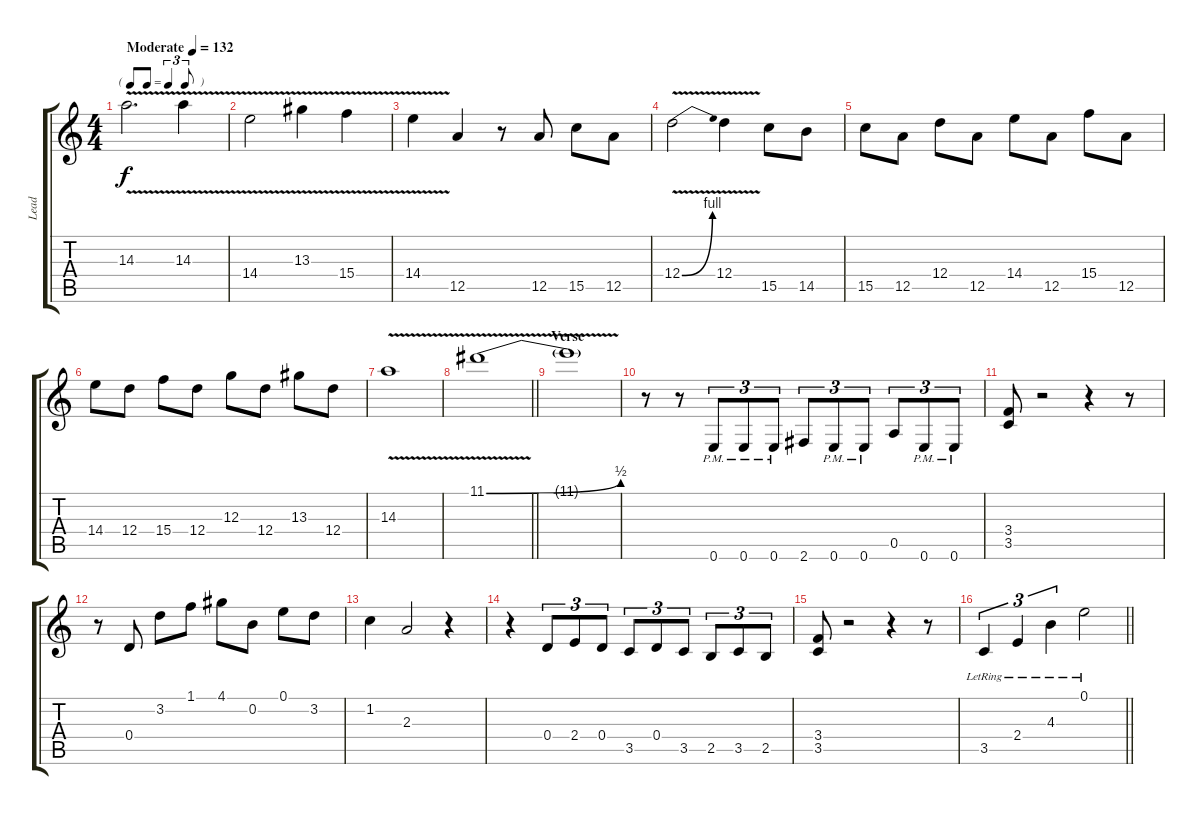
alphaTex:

\track ("Lead" "Lead") {instrument distortionguitar}
\staff {score tabs}
\tuning (E4 B3 G3 D3 A2 E2) {hide}
\ts (4 4)
\tf triplet8th
\tempo (132 "Moderate")
\clef g2
\ks c
14.3{v}.2{d dy f instrument distortionguitar} 14.3{v}.4 |
14.4{v}.2 13.3{v}.4 15.4{v}.4 |
14.4{v}.4 12.5.4 r.8 12.5.8 15.5.8 12.5.8 |
12.4{be (bend 0 0 60 4) v}.2 12.4{v}.4 15.5.8 14.5.8 |
15.5.8 12.5.8 12.4.8 12.5.8 14.4.8 12.5.8 15.4.8 12.5.8 |
14.4.8 12.4.8 15.4.8 12.4.8 12.3.8 12.4.8 13.3.8 12.4.8 |
14.3{v}.1 |
\barLineRight lightlight
11.1{be (bend 0 0 60 2) v}.1 |
\section ("" "Verse")
11.1{t}.1 |
r.8 r.8 0.6{pm}.8{tu (3 2)} 0.6{pm}.8{tu (3 2)} 0.6{pm}.8{tu (3 2)} 2.6.8{tu (3 2)} 0.6{pm}.8{tu (3 2)} 0.6{pm}.8{tu (3 2)} 0.5.8{tu (3 2)} 0.6{pm}.8{tu (3 2)} 0.6{pm}.8{tu (3 2)} |
(3.4 3.5).8 r.2 r.4 r.8 |
r.8 0.4.8 3.2.8 1.1.8 4.1.8 0.2.8 0.1.8 3.2.8 |
1.2.4 2.3.2 r.4 |
r.4 0.4.8{tu (3 2)} 2.4.8{tu (3 2)} 0.4.8{tu (3 2)} 3.5.8{tu (3 2)} 0.4.8{tu (3 2)} 3.5.8{tu (3 2)} 2.5.8{tu (3 2)} 3.5.8{tu (3 2)} 2.5.8{tu (3 2)} |
(3.4 3.5).8 r.2 r.4 r.8 |
\barLineRight lightlight
3.5{lr}.4{tu (3 2)} 2.4{lr}.4{tu (3 2)} 4.3{lr}.4{tu (3 2)} 0.1{lr}.2
